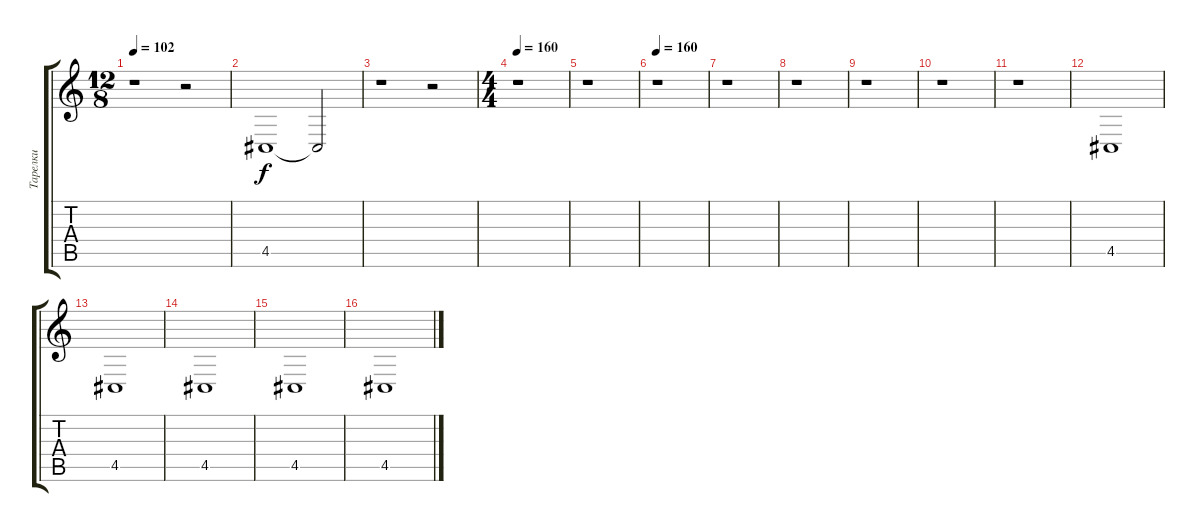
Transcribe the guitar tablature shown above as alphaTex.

\track ("Тарелки" "Тарелки") {instrument acousticgrandpiano}
\staff {score tabs}
\tuning (E4 B3 G3 D3 A2 E2) {hide}
\ts (12 8)
\tempo 102
\clef g2
\ks c
r.1{dy f} r.2 |
4.5.1 4.5{t}.2 |
r.1 r.2 |
\ts (4 4)
\tempo 160
r.1 |
r.1 |
\tempo 160
r.1 |
r.1 |
r.1 |
r.1 |
r.1 |
r.1 |
4.5.1 |
4.5.1 |
4.5.1 |
4.5.1 |
4.5.1
